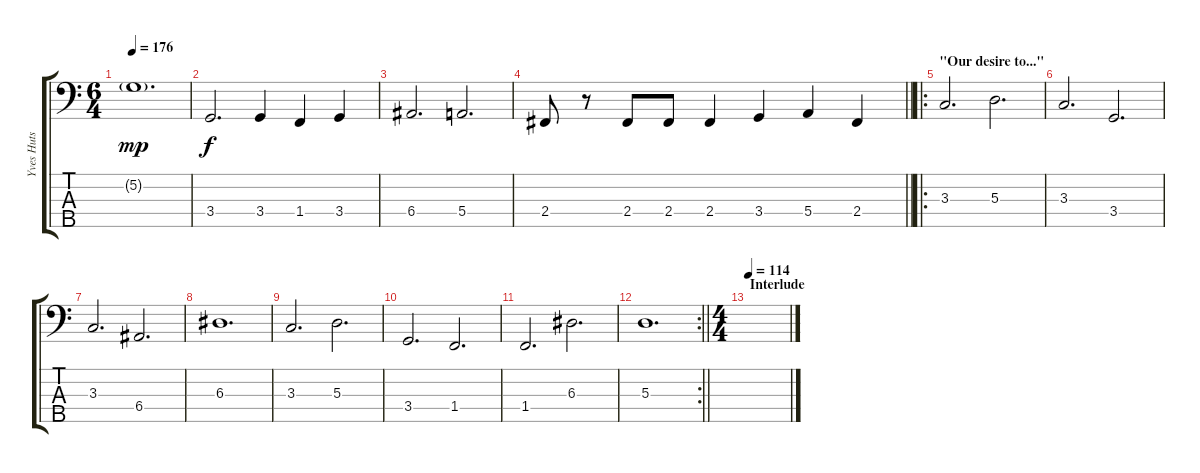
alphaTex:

\track ("Yves Huts" "Yves Huts") {instrument electricbasspick}
\staff {score tabs}
\tuning (G2 D2 A1 E1 B0) {hide}
\ts (6 4)
\tempo 176
\clef f4
\ks c
5.2{g}.1{d dy mp} |
3.4.2{d dy f} 3.4.4 1.4.4 3.4.4 |
6.4.2{d} 5.4.2{d} |
\barLineRight lightlight
2.4.8 r.8 2.4.8 2.4.8 2.4.4 3.4.4 5.4.4 2.4.4 |
\ro
\section ("" "\"Our desire to...\"")
3.3.2{d} 5.3.2{d} |
3.3.2{d} 3.4.2{d} |
3.3.2{d} 6.4.2{d} |
6.3.1{d} |
3.3.2{d} 5.3.2{d} |
3.4.2{d} 1.4.2{d} |
1.4.2{d} 6.3.2{d} |
\rc 2
\barLineRight lightlight
5.3.1{d} |
\ts (4 4)
\section ("" "Interlude")
\tempo 114
